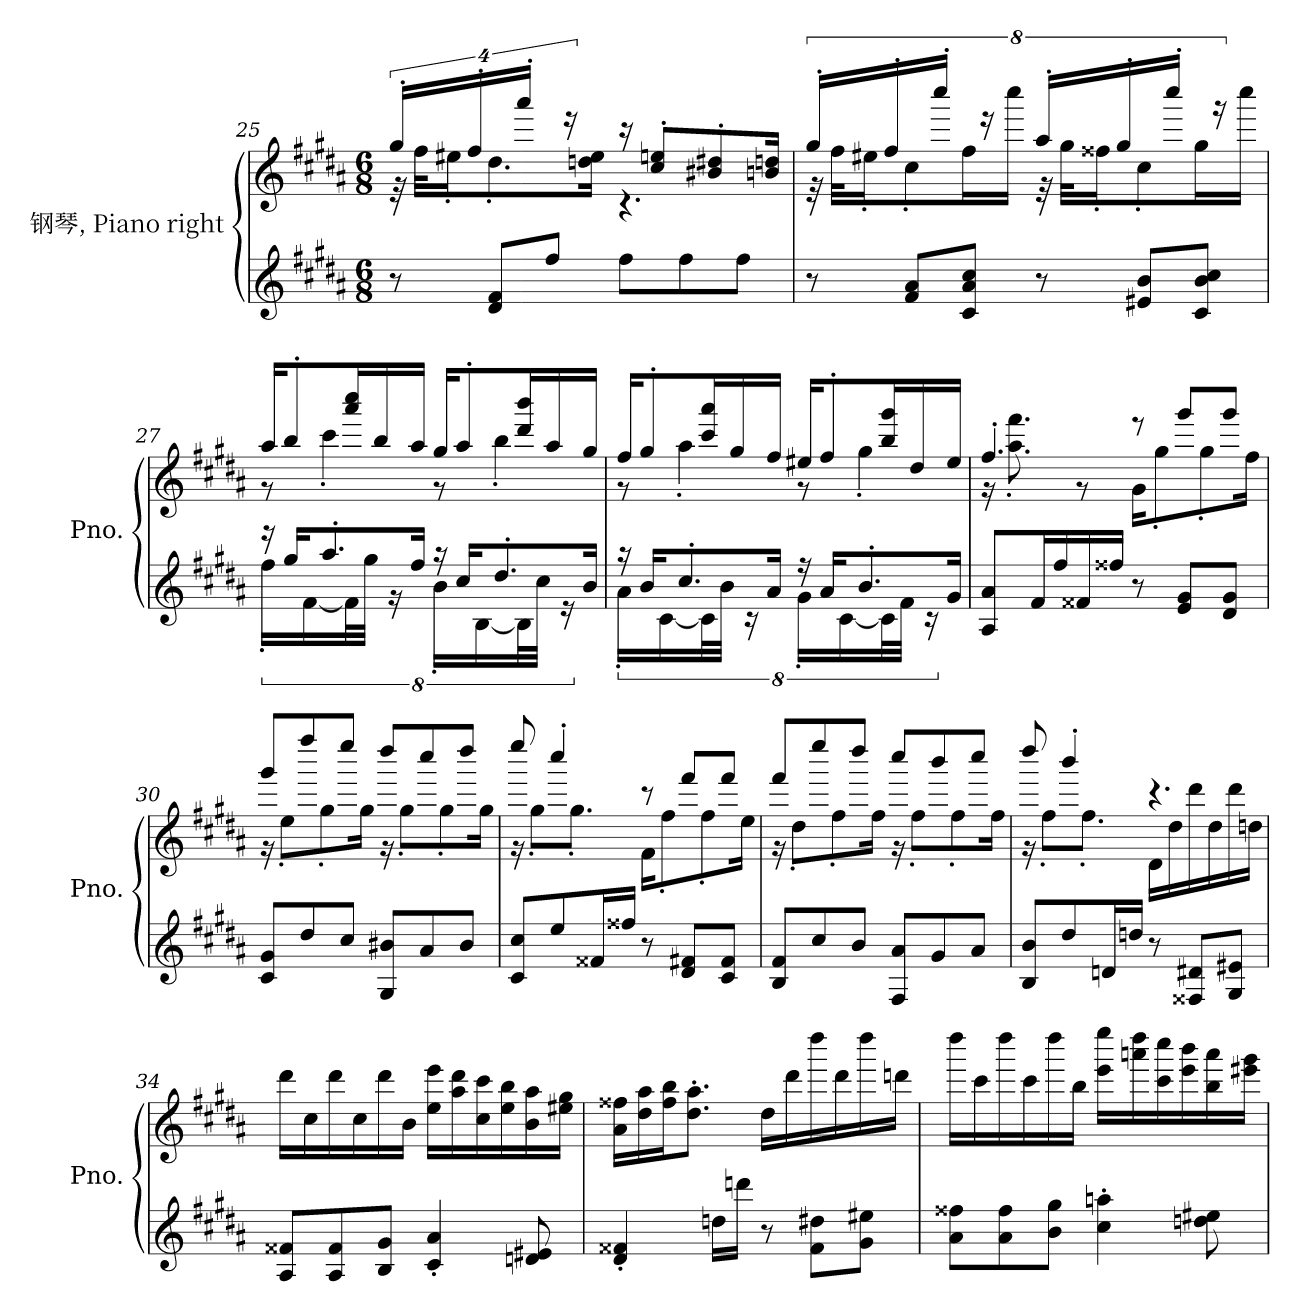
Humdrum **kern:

**kern	**kern
*part1	*part1
*staff2	*staff1
*I"钢琴, Piano right	*
*I'Pno.	*
*clefG2	*clefG2
*k[f#c#g#d#a#]	*k[f#c#g#d#a#]
*M6/8	*M6/8
*MM110	*MM110
=25	=25
*	*^
8r	32%3gg#'/L	32r
.	.	32ff#\KLL
.	.	16ee#X'\J
.	32%3ff#'/	.
*	*MM106	*
8d#/ 8f#/L	.	8.dd#'\
.	32%3aaa#'/J	.
8ff#/J	.	.
.	32%3r	.
.	.	16ddn\ 16ee#\Jk
8ff#\L	16r	4.r
.	8cc#/' 8een/'L	.
8ff#\	.	.
.	8b#X/' 8dd#X/'	.
8ff#\J	.	.
*	*MM107	*
.	16bn/ 16ddn/Jk	.
!!LO:LB:g=z	!!
=26	=26	=26
*	*MM110	*
8r	32%3gg#'/L	32r
.	.	32ff#\KLL
.	.	16ee#X'\J
.	32%3ff#'/	.
*	*MM106	*
8f#/ 8a#/L	.	8cc#'\
*	*MM108	*
.	32%3cccc#'/J	.
8c#/ 8a#/ 8cc#/J	.	16ff#\L
.	32%3r	.
*	*MM106	*
.	.	16cccc#\JJ
*	*MM110	*
8r	32%3aa#'/L	32r
.	.	32gg#\KLL
.	.	16ff##X'\J
.	32%3gg#'/	.
*	*MM106	*
8e#X/ 8b/L	.	8cc#'\
*	*MM108	*
.	32%3cccc#'/J	.
8c#/ 8b/ 8cc#/J	.	16gg#\L
.	32%3r	.
*	*MM101	*
.	.	16cccc#\JJ
=27	=27	=27
*	*MM104	*
*^	*	*
16r	32%3ff#'\L	16aa#/KL	8r
*	*	*MM100	*
16gg#/KL	.	8bb'/	.
.	[32%3f#\	.	.
*	*	*MM104	*
8.aa#'/	.	.	4ccc#'\
.	64%3f#\L]	16aaa#/ 16cccc#/L	.
.	64%3gg#\JJ	.	.
.	.	16bb/	.
.	32%3r	.	.
16ff#/Jk	.	16aa#/JJ	.
16r	32%3b'\L	16gg#/KL	8r
*	*	*MM102	*
16cc#/KL	.	8aa#'/	.
.	[32%3B\	.	.
*	*	*MM104	*
8.dd#'/	.	.	4bb'\
.	64%3B\L]	16ddd#/ 16bbb/L	.
.	64%3cc#\JJ	.	.
.	.	16aa#/	.
.	32%3r	.	.
16b/Jk	.	16gg#/JJ	.
!!LO:PB:g=z	!!
=28	=28	=28	=28
16r	32%3a#'\L	16ff#/KL	8r
*	*	*MM102	*
16b/KL	.	8gg#'/	.
.	[32%3c#\	.	.
*	*	*MM104	*
8.cc#'/	.	.	4aa#'\
.	64%3c#\L]	16ccc#/ 16aaa#/L	.
.	64%3b\JJ	.	.
.	.	16gg#/	.
.	32%3r	.	.
16a#/Jk	.	16ff#/JJ	.
16r	32%3g#'\L	16ee#X/KL	8r
*	*	*MM101	*
16a#/KL	.	8ff#'/	.
.	[32%3c#\	.	.
*	*	*MM104	*
8.b'/	.	.	4gg#'\
.	64%3c#\L]	16bb/ 16ggg#/L	.
.	64%3f#\JJ	.	.
.	.	16dd#/	.
.	32%3r	.	.
*	*	*MM101	*
16g#/Jk	.	16ee#/JJ	.
*v	*v	*	*
=29	=29	=29
*	*MM104	*
8A#/ 8a#/L	4.ff#'/	16r
.	.	8.aa#\' 8.fff#\'
16f#/L	.	.
16ff#/	.	.
16f##X/	.	8r
16ff##X/JJ	.	.
*	*MM104	*
8r	8r	16g#\KL
.	.	8gg#'\
8e/ 8g#/L	8ggg#/L	.
.	.	8gg#'\
8d#/ 8g#/J	8ggg#/J	.
.	.	16ff#\Jk
!!LO:LB:g=z	!!
=30	=30	=30
8c#/ 8g#/L	8ggg#/L	16r
*	*MM102	*
.	.	8ee'\L
*	*MM104	*
8dd#/	8ffff#/	.
.	.	8gg#'\
8cc#/J	8eeee/J	.
.	.	16gg#\Jk
8G#/ 8b#X/L	8dddd#/L	16r
.	.	8gg#'\L
8a#/	8cccc#/	.
.	.	8gg#'\
8b#/J	8dddd#/J	.
*	*MM100	*
.	.	16gg#\Jk
=31	=31	=31
*	*MM104	*
8c#/ 8cc#/L	8eeee/	16r
.	.	8gg#'\L
8ee/	4cccc#'/	.
.	.	8.gg#'\J
16f##X/L	.	.
16ff##X/JJ	.	.
*	*MM106	*
8r	8r	16f#\KL
.	.	8ff#'\
8d#/ 8f#X/L	8fff#/L	.
.	.	8ff#'\
8c#/ 8f#/J	8fff#/J	.
.	.	16ee\Jk
=32	=32	=32
8B/ 8f#/L	8fff#/L	16r
*	*MM102	*
.	.	8dd#'\L
*	*MM107	*
8cc#/	8eeee/	.
.	.	8ff#'\
8b/J	8dddd#/J	.
.	.	16ff#\Jk
*	*MM106	*
8F#/ 8a#/L	8cccc#/L	16r
.	.	8ff#'\L
8g#/	8bbb/	.
.	.	8ff#'\
8a#/J	8cccc#/J	.
*	*MM100	*
.	.	16ff#\Jk
!!LO:LB:g=z	!!
=33	=33	=33
*	*MM104	*
8B/ 8b/L	8dddd#/	16r
.	.	8ff#'\L
8dd#/	4bbb'/	.
.	.	8.ff#'\J
16dn/L	.	.
16ddn/JJ	.	.
*	*MM107	*
8r	4.r	16d#\LL
.	.	16dd#\
*	*MM105	*
8F##X/ 8d#X/L	.	16ddd#\
.	.	16dd#\
*	*MM106	*
8G#/ 8e#X/J	.	16ddd#\
.	.	16ddn\JJ
*	*v	*v
=34	=34
8A#/ 8f##X/L	16ddd#\LL
.	16cc#\
*	*MM107
8A#/ 8f##/	16ddd#\
.	16cc#\
*	*MM106
8B/ 8g#/J	16ddd#\
.	16b\JJ
*	*MM108
4c#/' 4a#/'	16ee\ 16eee\LL
.	16aa#\ 16ddd#\
.	16cc#\ 16ccc#\
.	16ee\ 16bb\
8dn/ 8e#X/	16b\ 16aa#\
*	*MM109
.	16ee#X\ 16gg#\JJ
=35	=35
*	*MM107
4d#/' 4f##X/'	16a#\ 16ff##X\LL
.	16dd#\ 16aa#\
.	16ff##\ 16bb\J
*	*MM106
.	8.dd#\' 8.aa#\'J
16ddn\LL	.
16dddn\JJ	.
8r	16dd#\LL
.	16ddd#\
*	*MM105
8f##\ 8dd#X\L	16dddd#\
.	16ddd#\
8g#\ 8ee#X\J	16dddd#\
.	16dddn\JJ
!!LO:LB:g=z
=36	=36
8a#\ 8ff##X\L	16dddd#\LL
.	16ccc#\
8a#\ 8ff##\	16dddd#\
.	16ccc#\
*	*MM105
8b\ 8gg#\J	16dddd#\
.	16bb\JJ
*	*MM108
4cc#\' 4aan\'	16eee\ 16eeee\LL
.	16aaan\ 16dddd#\
.	16ccc#\ 16cccc#\
.	16eee\ 16bbb\
8ddn\ 8ee#X\	16bb\ 16aaa\
.	16eee#X\ 16ggg#\JJ
=	=
*-	*-
